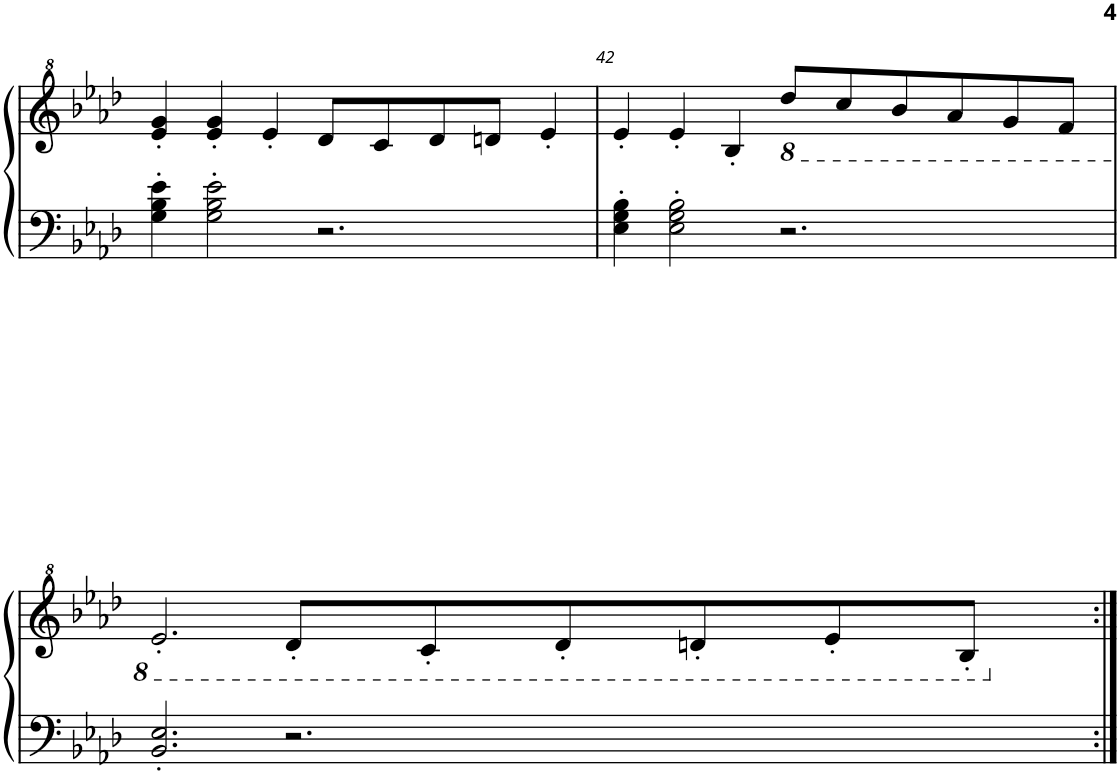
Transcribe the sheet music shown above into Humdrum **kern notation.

**kern	**kern
*part2	*part1
*staff2	*staff1
*I"Piano 2	*I"Piano, Right
*I'Pno	*I'Pno
!!LO:PB:g=z
*clefF4	*clefG^2
*k[b-e-a-d-]	*k[b-e-a-d-]
*M6/4	*M6/4
=41	=41
4G\' 4B-\' 4e-\'	4ee-/' 4gg/'
2G\' 2B-\' 2e-\'	4ee-/' 4gg/'
.	4ee-'/
2.r	8dd-/L
.	8cc/
.	8dd-/
.	8ddn/J
.	4ee-'/
=42	=42
4E-\' 4G\' 4B-\'	4ee-'/
2E-\' 2G\' 2B-\'	4ee-'/
.	4b-'/
*	*8ba
2.r	8dd-/L
.	8cc/
.	8b-/
.	8a-/
.	8g/
.	8f/J
!!LO:LB:g=z
=43	=43
2.BB-/' 2.E-/'	2.e-'/
2.r	8d-'/L
.	8c'/
.	8d-'/
.	8dn'/
.	8e-'/
.	8B-'/J
*	*X8ba
=:|!	=:|!
*-	*-
